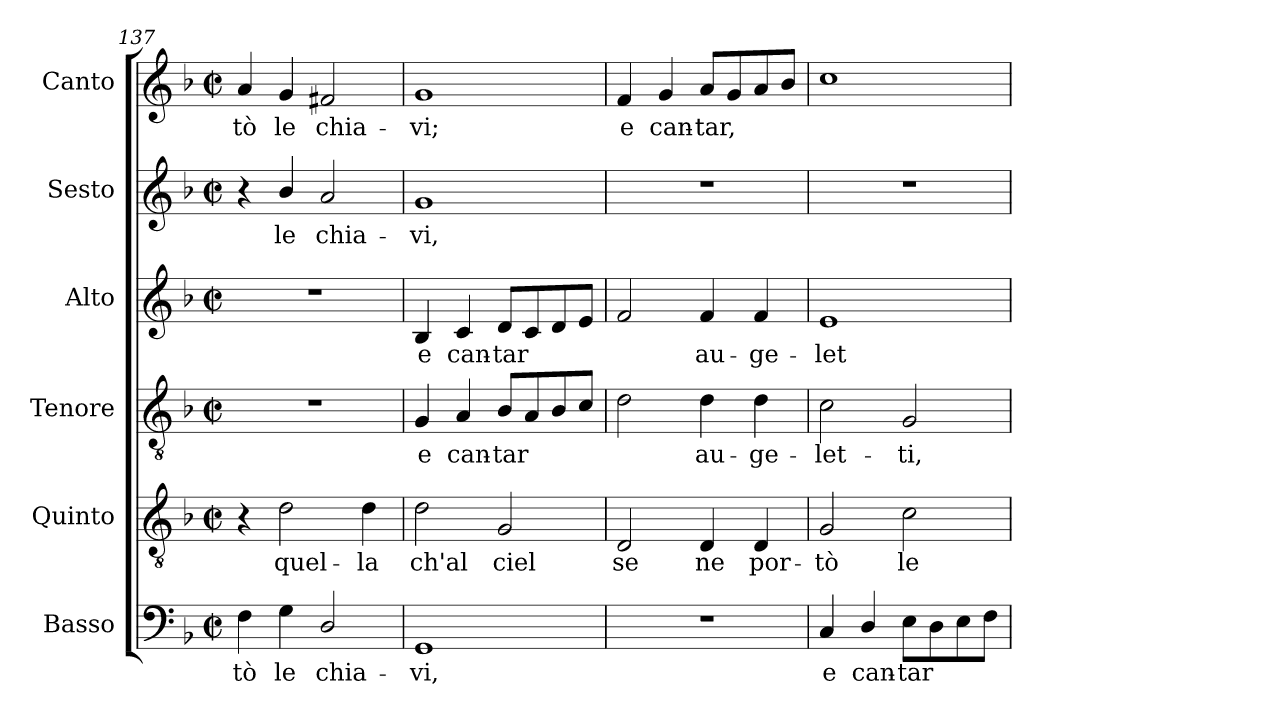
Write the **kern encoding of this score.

**kern	**text	**kern	**text	**kern	**text	**kern	**text	**kern	**text	**kern	**text
*part6	*part6	*part5	*part5	*part4	*part4	*part3	*part3	*part2	*part2	*part1	*part1
*staff6	*staff6	*staff5	*staff5	*staff4	*staff4	*staff3	*staff3	*staff2	*staff2	*staff1	*staff1
*I"Basso	*	*I"Quinto	*	*I"Tenore	*	*I"Alto	*	*I"Sesto	*	*I"Canto	*
*I'B.	*	*	*	*I'T.	*	*I'A.	*	*I'S.	*	*	*
*clefF4	*	*clefGv2	*	*clefGv2	*	*clefG2	*	*clefG2	*	*clefG2	*
*	*	*ITrd7c12	*	*ITrd7c12	*	*	*	*	*	*	*
*k[b-]	*	*k[b-]	*	*k[b-]	*	*k[b-]	*	*k[b-]	*	*k[b-]	*
*F:	*	*F:	*	*F:	*	*F:	*	*F:	*	*F:	*
*M2/2	*	*M2/2	*	*M2/2	*	*M2/2	*	*M2/2	*	*M2/2	*
*met(c|)	*	*met(c|)	*	*met(c|)	*	*met(c|)	*	*met(c|)	*	*met(c|)	*
=137	=137	=137	=137	=137	=137	=137	=137	=137	=137	=137	=137
!	!LO:LY:b:color=#000000	!	!	!	!	!	!	!	!	!	!
!	!	!	!	!	!	!	!	!	!	!	!LO:LY:b:color=#000000
4Fi\	-tò	4r	.	1r	.	1r	.	4r	.	4ai/	-tò
!	!LO:LY:b:color=#000000	!	!	!	!	!	!	!	!	!	!
!	!	!	!LO:LY:b:color=#000000	!	!	!	!	!	!	!	!
!	!	!	!	!	!	!	!	!	!LO:LY:b:color=#000000	!	!
!	!	!	!	!	!	!	!	!	!	!	!LO:LY:b:color=#000000
4Gi\	le	2Di\	quel-	.	.	.	.	4b-i/	le	4gi/	le
!	!LO:LY:b:color=#000000	!	!	!	!	!	!	!	!	!	!
!	!	!	!	!	!	!	!	!	!LO:LY:b:color=#000000	!	!
!	!	!	!	!	!	!	!	!	!	!	!LO:LY:b:color=#000000
2Di/	chia-	.	.	.	.	.	.	2ai/	chia-	2f#Xi/	chia-
!	!	!	!LO:LY:b:color=#000000	!	!	!	!	!	!	!	!
.	.	4Di\	-la	.	.	.	.	.	.	.	.
=138	=138	=138	=138	=138	=138	=138	=138	=138	=138	=138	=138
!	!LO:LY:b:color=#000000	!	!	!	!	!	!	!	!	!	!
!	!	!	!LO:LY:b:color=#000000	!	!	!	!	!	!	!	!
!	!	!	!	!	!LO:LY:b:color=#000000	!	!	!	!	!	!
!	!	!	!	!	!	!	!LO:LY:b:color=#000000	!	!	!	!
!	!	!	!	!	!	!	!	!	!LO:LY:b:color=#000000	!	!
!	!	!	!	!	!	!	!	!	!	!	!LO:LY:b:color=#000000
1GGi	-vi,	2Di\	ch'al	4GGi/	e	4B-i/	e	1gi	-vi,	1gi	-vi;
!	!	!	!	!	!LO:LY:b:color=#000000	!	!	!	!	!	!
!	!	!	!	!	!	!	!LO:LY:b:color=#000000	!	!	!	!
.	.	.	.	4AAi/	can-	4ci/	can-	.	.	.	.
!	!	!	!LO:LY:b:color=#000000	!	!	!	!	!	!	!	!
!	!	!	!	!	!LO:LY:b:color=#000000	!	!	!	!	!	!
!	!	!	!	!	!	!	!LO:LY:b:color=#000000	!	!	!	!
.	.	2GGi/	ciel	8BB-i/L	-tar	8di/L	-tar	.	.	.	.
.	.	.	.	8AAi/	.	8ci/	.	.	.	.	.
.	.	.	.	8BB-i/	.	8di/	.	.	.	.	.
.	.	.	.	8Ci/J	.	8ei/J	.	.	.	.	.
=139	=139	=139	=139	=139	=139	=139	=139	=139	=139	=139	=139
!	!	!	!LO:LY:b:color=#000000	!	!	!	!	!	!	!	!
!	!	!	!	!	!	!	!	!	!	!	!LO:LY:b:color=#000000
1r	.	2DDi/	se	2Di\	.	2fi/	.	1r	.	4fi/	e
!	!	!	!	!	!	!	!	!	!	!	!LO:LY:b:color=#000000
.	.	.	.	.	.	.	.	.	.	4gi/	can-
!	!	!	!LO:LY:b:color=#000000	!	!	!	!	!	!	!	!
!	!	!	!	!	!LO:LY:b:color=#000000	!	!	!	!	!	!
!	!	!	!	!	!	!	!LO:LY:b:color=#000000	!	!	!	!
!	!	!	!	!	!	!	!	!	!	!	!LO:LY:b:color=#000000
.	.	4DDi/	ne	4Di\	au-	4fi/	au-	.	.	8ai/L	-tar,
.	.	.	.	.	.	.	.	.	.	8gi/	.
!	!	!	!LO:LY:b:color=#000000	!	!	!	!	!	!	!	!
!	!	!	!	!	!LO:LY:b:color=#000000	!	!	!	!	!	!
!	!	!	!	!	!	!	!LO:LY:b:color=#000000	!	!	!	!
.	.	4DDi/	por-	4Di\	-ge-	4fi/	-ge-	.	.	8ai/	.
.	.	.	.	.	.	.	.	.	.	8b-i/J	.
=140	=140	=140	=140	=140	=140	=140	=140	=140	=140	=140	=140
!	!LO:LY:b:color=#000000	!	!	!	!	!	!	!	!	!	!
!	!	!	!LO:LY:b:color=#000000	!	!	!	!	!	!	!	!
!	!	!	!	!	!LO:LY:b:color=#000000	!	!	!	!	!	!
!	!	!	!	!	!	!	!LO:LY:b:color=#000000	!	!	!	!
4Ci/	e	2GGi/	-tò	2Ci\	-let-	1ei	-let-	1r	.	1cci	.
!	!LO:LY:b:color=#000000	!	!	!	!	!	!	!	!	!	!
4Di/	can-	.	.	.	.	.	.	.	.	.	.
!	!LO:LY:b:color=#000000	!	!	!	!	!	!	!	!	!	!
!	!	!	!LO:LY:b:color=#000000	!	!	!	!	!	!	!	!
!	!	!	!	!	!LO:LY:b:color=#000000	!	!	!	!	!	!
8Ei\L	-tar	2Ci\	le	2GGi/	-ti,	.	.	.	.	.	.
8Di\	.	.	.	.	.	.	.	.	.	.	.
8Ei\	.	.	.	.	.	.	.	.	.	.	.
8Fi\J	.	.	.	.	.	.	.	.	.	.	.
=	=	=	=	=	=	=	=	=	=	=	=
*-	*-	*-	*-	*-	*-	*-	*-	*-	*-	*-	*-
